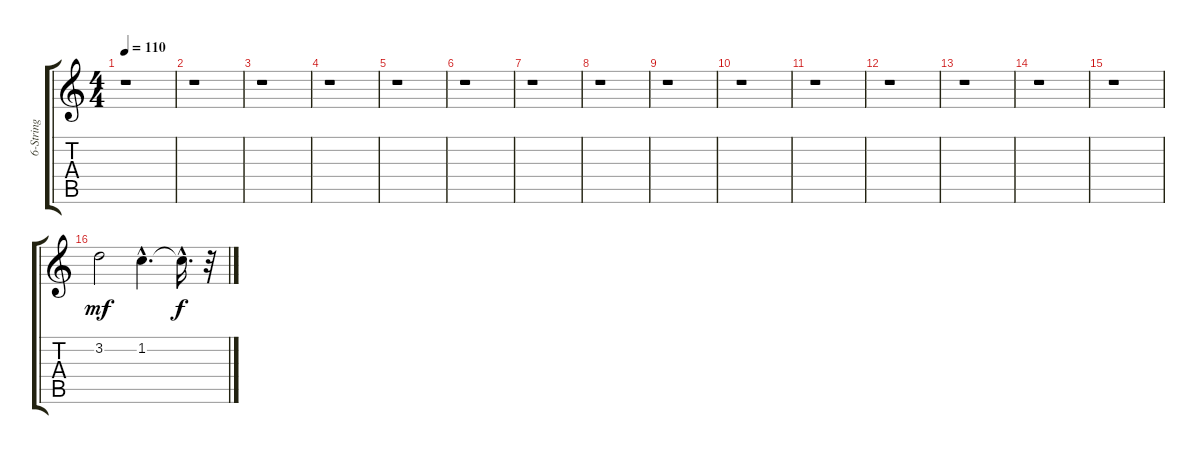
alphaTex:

\track ("6-String" "6-String") {instrument acousticguitarnylon}
\staff {score tabs}
\tuning (E4 B3 G3 D3 A2 E2) {hide}
\ts (4 4)
\tempo 110
\clef g2
\ks c
r.1{dy mf instrument acousticguitarnylon} |
r.1 |
r.1 |
r.1 |
r.1 |
r.1 |
r.1 |
r.1 |
r.1 |
r.1 |
r.1 |
r.1 |
r.1 |
r.1 |
r.1 |
3.2.2 1.2{hac}.4{d} 1.2{hac t}.16{d dy f} r.32
